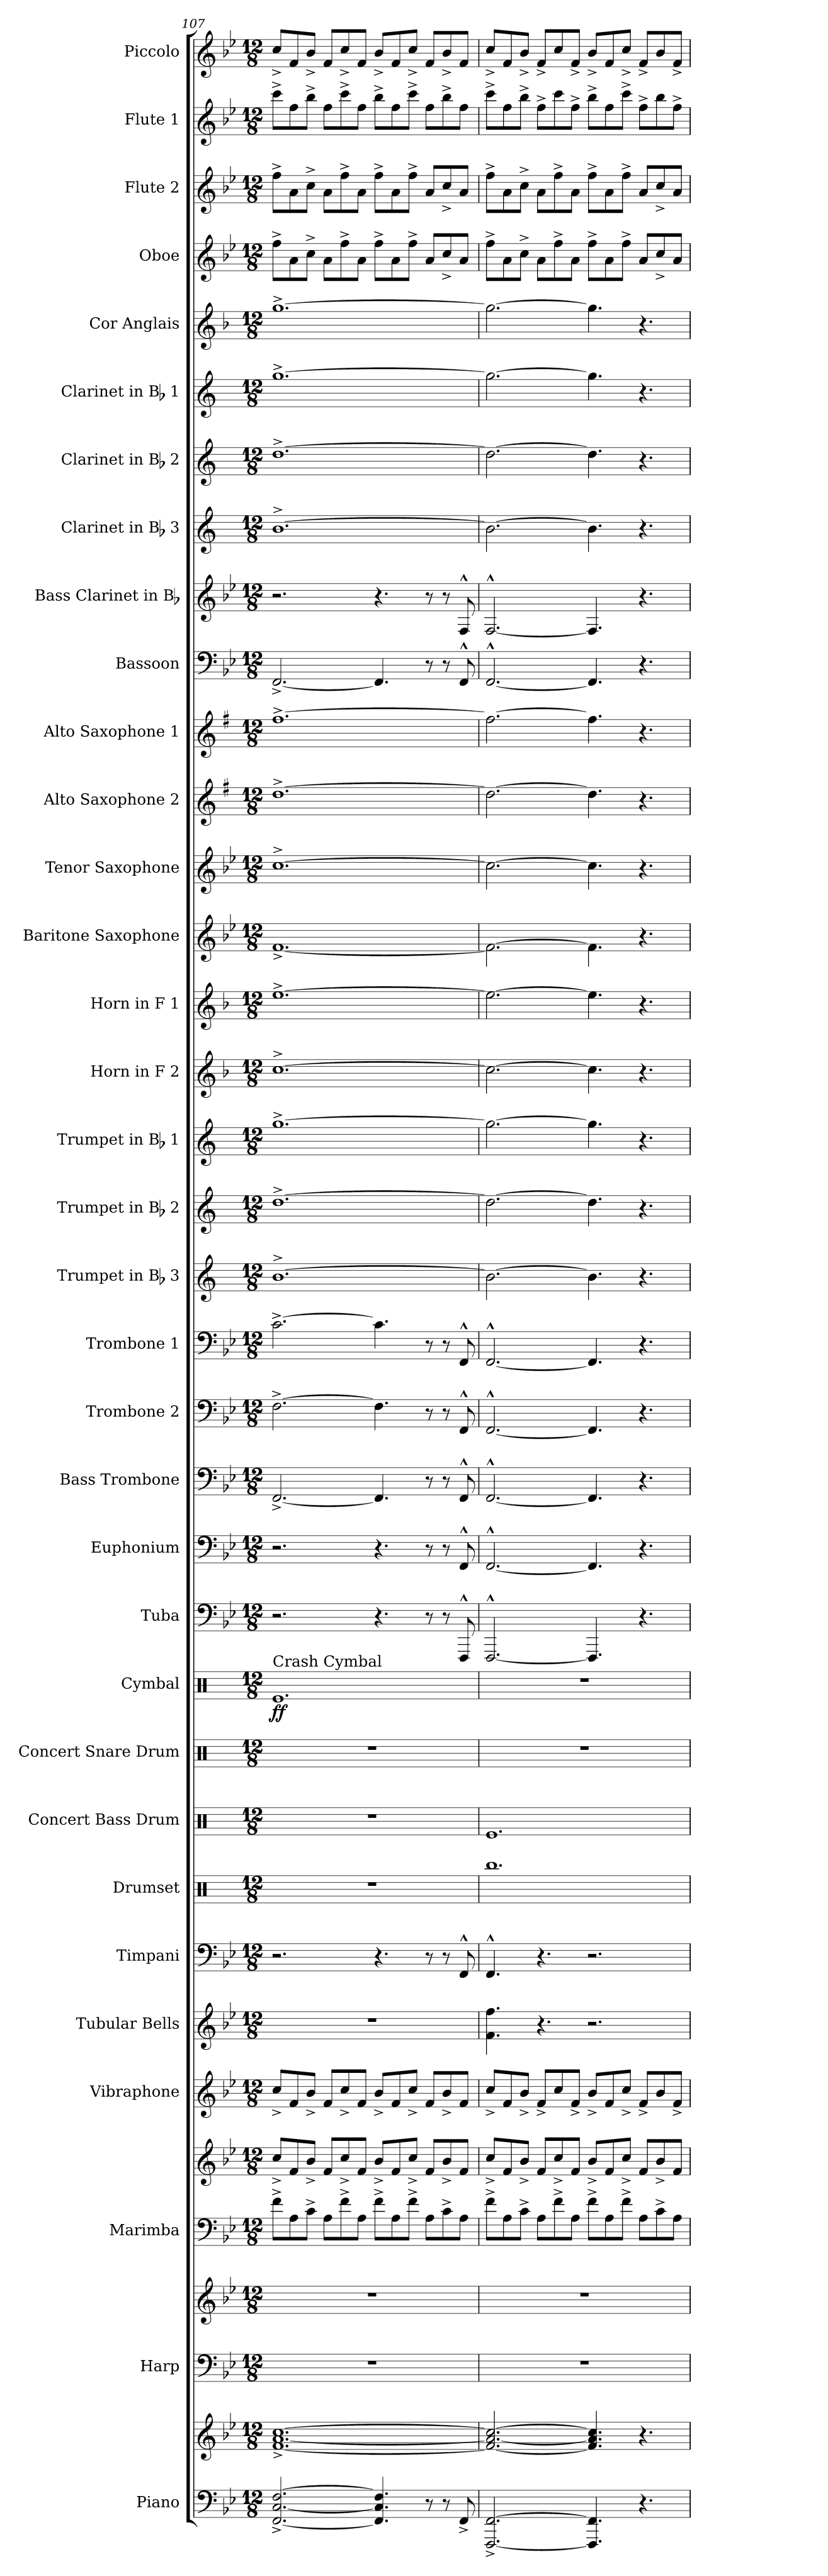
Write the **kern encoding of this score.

**kern	**kern	**kern	**kern	**kern	**kern	**kern	**kern	**kern	**kern	**kern	**kern	**kern	**dynam	**kern	**kern	**kern	**kern	**kern	**kern	**kern	**kern	**kern	**kern	**kern	**kern	**kern	**kern	**kern	**kern	**kern	**kern	**kern	**kern	**kern	**kern	**kern	**kern
*part34	*part34	*part33	*part33	*part32	*part32	*part31	*part30	*part29	*part28	*part27	*part26	*part25	*part25	*part24	*part23	*part22	*part21	*part20	*part19	*part18	*part17	*part16	*part15	*part14	*part13	*part12	*part11	*part10	*part9	*part8	*part7	*part6	*part5	*part4	*part3	*part2	*part1
*staff37	*staff36	*staff35	*staff34	*staff33	*staff32	*staff31	*staff30	*staff29	*staff28	*staff27	*staff26	*staff25	*staff25	*staff24	*staff23	*staff22	*staff21	*staff20	*staff19	*staff18	*staff17	*staff16	*staff15	*staff14	*staff13	*staff12	*staff11	*staff10	*staff9	*staff8	*staff7	*staff6	*staff5	*staff4	*staff3	*staff2	*staff1
*I"Piano	*	*I"Harp	*	*I"Marimba	*	*I"Vibraphone	*I"Tubular Bells	*I"Timpani	*I"Drumset	*I"Concert Bass Drum	*I"Concert Snare Drum	*I"Cymbal	*	*I"Tuba	*I"Euphonium	*I"Bass Trombone	*I"Trombone 2	*I"Trombone 1	*I"Trumpet in Bb 3	*I"Trumpet in Bb 2	*I"Trumpet in Bb 1	*I"Horn in F 2	*I"Horn in F 1	*I"Baritone Saxophone	*I"Tenor Saxophone	*I"Alto Saxophone 2	*I"Alto Saxophone 1	*I"Bassoon	*I"Bass Clarinet in Bb	*I"Clarinet in Bb 3	*I"Clarinet in Bb 2	*I"Clarinet in Bb 1	*I"Cor Anglais	*I"Oboe	*I"Flute 2	*I"Flute 1	*I"Piccolo
*I'Pno.	*	*I'Hp.	*	*I'Mar.	*	*I'Vib.	*I'Tub. B.	*I'Timp.	*I'D. Set	*I'Con. BD	*I'Con. Sn.	*I'Cym.	*	*I'Tba.	*I'Euph.	*I'B. Tbn.	*I'Tbn. 2	*I'Tbn. 1	*I'Tpt. 3	*I'Tpt. 2	*I'Tpt. 1	*I'Hn. 2	*I'Hn. 1	*I'Bari. Sax.	*I'Ten. Sax.	*I'Alto Sax. 2	*I'Alto Sax. 1	*I'Bsn.	*I'B. Cl.	*I'Cl. 3	*I'Cl. 2	*I'Cl. 1	*I'C. A.	*I'Ob.	*I'Fl. 2	*I'Fl. 1	*I'Picc.
*clefF4	*clefG2	*clefF4	*clefG2	*clefF4	*clefG2	*clefG2	*clefG2	*clefF4	*clefX	*clefX	*clefX	*clefX	*	*clefF4	*clefF4	*clefF4	*clefF4	*clefF4	*clefG2	*clefG2	*clefG2	*clefG2	*clefG2	*clefG2	*clefG2	*clefG2	*clefG2	*clefF4	*clefG2	*clefG2	*clefG2	*clefG2	*clefG2	*clefG2	*clefG2	*clefG2	*clefG2
*	*	*	*	*	*	*	*	*	*	*	*	*	*	*	*	*	*	*	*ITrd1c2	*ITrd1c2	*ITrd1c2	*ITrd4c7	*ITrd4c7	*ITrd12c21	*ITrd8c14	*ITrd5c9	*ITrd5c9	*	*ITrd8c14	*ITrd1c2	*ITrd1c2	*ITrd1c2	*ITrd4c7	*	*	*	*ITrd-7c-12
*k[b-e-]	*k[b-e-]	*k[b-e-]	*k[b-e-]	*k[b-e-]	*k[b-e-]	*k[b-e-]	*k[b-e-]	*k[b-e-]	*k[]	*k[]	*k[]	*k[]	*	*k[b-e-]	*k[b-e-]	*k[b-e-]	*k[b-e-]	*k[b-e-]	*k[b-e-]	*k[b-e-]	*k[b-e-]	*k[b-e-]	*k[b-e-]	*k[b-e-]	*k[b-e-]	*k[b-e-]	*k[b-e-]	*k[b-e-]	*k[b-e-]	*k[b-e-]	*k[b-e-]	*k[b-e-]	*k[b-e-]	*k[b-e-]	*k[b-e-]	*k[b-e-]	*k[b-e-]
*B-:	*B-:	*B-:	*B-:	*B-:	*B-:	*B-:	*B-:	*B-:	*	*	*	*	*	*B-:	*B-:	*B-:	*B-:	*B-:	*	*	*	*B-:	*B-:	*B-:	*	*B-:	*B-:	*B-:	*	*	*	*	*B-:	*B-:	*B-:	*B-:	*B-:
*M12/8	*M12/8	*M12/8	*M12/8	*M12/8	*M12/8	*M12/8	*M12/8	*M12/8	*M12/8	*M12/8	*M12/8	*M12/8	*	*M12/8	*M12/8	*M12/8	*M12/8	*M12/8	*M12/8	*M12/8	*M12/8	*M12/8	*M12/8	*M12/8	*M12/8	*M12/8	*M12/8	*M12/8	*M12/8	*M12/8	*M12/8	*M12/8	*M12/8	*M12/8	*M12/8	*M12/8	*M12/8
=107	=107	=107	=107	=107	=107	=107	=107	=107	=107	=107	=107	=107	=107	=107	=107	=107	=107	=107	=107	=107	=107	=107	=107	=107	=107	=107	=107	=107	=107	=107	=107	=107	=107	=107	=107	=107	=107
!	!	!	!	!	!	!	!	!	!	!	!	!LO:TX:a:t=Crash Cymbal	!	!	!	!	!	!	!	!	!	!	!	!	!	!	!	!	!	!	!	!	!	!	!	!	!
!	!	!	!	!	!	!	!	!	!	!	!	!	!LO:DY:b	!	!	!	!	!	!	!	!	!	!	!	!	!	!	!	!	!	!	!	!	!	!	!	!
[2.FF/^ [2.C/^ [2.F/^	[1.f^ [1.a^ [1.cc^	1.r	1.r	8f^\L	8cc^/L	8cc^/L	1.r	2.r	1.r	1.r	1.r	1.Re	ff	2.r	2.r	[2.FF^/	[2.F^\	[2.c^\	[1.a^	[1.cc^	[1.ff^	[1.f^	[1.a^	[1.F^	[1.c^	[1.f^	[1.a^	[2.FF^/	2.r	[1.a^	[1.cc^	[1.ff^	[1.cc^	8ff^\L	8ff^\L	8ccc^\L	8ccc^/L
.	.	.	.	8A\	8f/	8f/	.	.	.	.	.	.	.	.	.	.	.	.	.	.	.	.	.	.	.	.	.	.	.	.	.	.	.	8a\	8a\	8ff\	8ff/
.	.	.	.	8c^\J	8b-^/J	8b-^/J	.	.	.	.	.	.	.	.	.	.	.	.	.	.	.	.	.	.	.	.	.	.	.	.	.	.	.	8cc^\J	8cc^\J	8bb-^\J	8bb-^/J
.	.	.	.	8A\L	8f/L	8f/L	.	.	.	.	.	.	.	.	.	.	.	.	.	.	.	.	.	.	.	.	.	.	.	.	.	.	.	8a\L	8a\L	8ff\L	8ff/L
.	.	.	.	8f^\	8cc^/	8cc^/	.	.	.	.	.	.	.	.	.	.	.	.	.	.	.	.	.	.	.	.	.	.	.	.	.	.	.	8ff^\	8ff^\	8ccc^\	8ccc^/
.	.	.	.	8A\J	8f/J	8f/J	.	.	.	.	.	.	.	.	.	.	.	.	.	.	.	.	.	.	.	.	.	.	.	.	.	.	.	8a\J	8a\J	8ff\J	8ff/J
4.FF/] 4.C/] 4.F/]	.	.	.	8f^\L	8b-^/L	8b-^/L	.	4.r	.	.	.	.	.	4.r	4.r	4.FF/]	4.F\]	4.c\]	.	.	.	.	.	.	.	.	.	4.FF/]	4.r	.	.	.	.	8ff^\L	8ff^\L	8bb-^\L	8bb-^/L
.	.	.	.	8A\	8f/	8f/	.	.	.	.	.	.	.	.	.	.	.	.	.	.	.	.	.	.	.	.	.	.	.	.	.	.	.	8a\	8a\	8ff\	8ff/
.	.	.	.	8f^\J	8cc^/J	8cc^/J	.	.	.	.	.	.	.	.	.	.	.	.	.	.	.	.	.	.	.	.	.	.	.	.	.	.	.	8ff^\J	8ff^\J	8ccc^\J	8ccc^/J
8r	.	.	.	8A\L	8f/L	8f/L	.	8r	.	.	.	.	.	8r	8r	8r	8r	8r	.	.	.	.	.	.	.	.	.	8r	8r	.	.	.	.	8a/L	8a/L	8ff\L	8ff/L
8r	.	.	.	8c^\	8b-^/	8b-^/	.	8r	.	.	.	.	.	8r	8r	8r	8r	8r	.	.	.	.	.	.	.	.	.	8r	8r	.	.	.	.	8cc^/	8cc^/	8bb-^\	8bb-^/
8FF^/	.	.	.	8A\J	8f/J	8f/J	.	8FF^^/	.	.	.	.	.	8FFF^^/	8FF^^/	8FF^^/	8FF^^/	8FF^^/	.	.	.	.	.	.	.	.	.	8FF^^/	8FF^^/	.	.	.	.	8a/J	8a/J	8ff\J	8ff/J
!!LO:PB:g=z
=108	=108	=108	=108	=108	=108	=108	=108	=108	=108	=108	=108	=108	=108	=108	=108	=108	=108	=108	=108	=108	=108	=108	=108	=108	=108	=108	=108	=108	=108	=108	=108	=108	=108	=108	=108	=108	=108
[2.FFF/^ [2.FF/^	2.f/_ 2.a/_ 2.cc/_	1.r	1.r	8f^\L	8cc^/L	8cc^/L	4.f\ 4.ff\	4.FF^^/	1.Rbb	1.Re	1.r	1.r	.	[2.FFF^^/	[2.FF^^/	[2.FF^^/	[2.FF^^/	[2.FF^^/	2.a\_	2.cc\_	2.ff\_	2.f\_	2.a\_	2.F\_	2.c\_	2.f\_	2.a\_	[2.FF^^/	[2.FF^^/	2.a\_	2.cc\_	2.ff\_	2.cc\_	8ff^\L	8ff^\L	8ccc^\L	8ccc^/L
.	.	.	.	8A\	8f/	8f/	.	.	.	.	.	.	.	.	.	.	.	.	.	.	.	.	.	.	.	.	.	.	.	.	.	.	.	8a\	8a\	8ff\	8ff/
.	.	.	.	8c^\J	8b-^/J	8b-^/J	.	.	.	.	.	.	.	.	.	.	.	.	.	.	.	.	.	.	.	.	.	.	.	.	.	.	.	8cc^\J	8cc^\J	8bb-^\J	8bb-^/J
.	.	.	.	8A\L	8f/L	8f^/L	4.r	4.r	.	.	.	.	.	.	.	.	.	.	.	.	.	.	.	.	.	.	.	.	.	.	.	.	.	8a\L	8a\L	8ff^\L	8ff^/L
.	.	.	.	8f^\	8cc^/	8cc/	.	.	.	.	.	.	.	.	.	.	.	.	.	.	.	.	.	.	.	.	.	.	.	.	.	.	.	8ff^\	8ff^\	8ccc\	8ccc/
.	.	.	.	8A\J	8f/J	8f^/J	.	.	.	.	.	.	.	.	.	.	.	.	.	.	.	.	.	.	.	.	.	.	.	.	.	.	.	8a\J	8a\J	8ff^\J	8ff^/J
4.FFF/] 4.FF/]	4.f/] 4.a/] 4.cc/]	.	.	8f^\L	8b-^/L	8b-^/L	2.r	2.r	.	.	.	.	.	4.FFF/]	4.FF/]	4.FF/]	4.FF/]	4.FF/]	4.a\]	4.cc\]	4.ff\]	4.f\]	4.a\]	4.F\]	4.c\]	4.f\]	4.a\]	4.FF/]	4.FF/]	4.a\]	4.cc\]	4.ff\]	4.cc\]	8ff^\L	8ff^\L	8bb-^\L	8bb-^/L
.	.	.	.	8A\	8f/	8f/	.	.	.	.	.	.	.	.	.	.	.	.	.	.	.	.	.	.	.	.	.	.	.	.	.	.	.	8a\	8a\	8ff\	8ff/
.	.	.	.	8f^\J	8cc^/J	8cc^/J	.	.	.	.	.	.	.	.	.	.	.	.	.	.	.	.	.	.	.	.	.	.	.	.	.	.	.	8ff^\J	8ff^\J	8ccc^\J	8ccc^/J
4.r	4.r	.	.	8A\L	8f/L	8f^/L	.	.	.	.	.	.	.	4.r	4.r	4.r	4.r	4.r	4.r	4.r	4.r	4.r	4.r	4.r	4.r	4.r	4.r	4.r	4.r	4.r	4.r	4.r	4.r	8a/L	8a/L	8ff^\L	8ff^/L
.	.	.	.	8c^\	8b-^/	8b-/	.	.	.	.	.	.	.	.	.	.	.	.	.	.	.	.	.	.	.	.	.	.	.	.	.	.	.	8cc^/	8cc^/	8bb-\	8bb-/
.	.	.	.	8A\J	8f/J	8f^/J	.	.	.	.	.	.	.	.	.	.	.	.	.	.	.	.	.	.	.	.	.	.	.	.	.	.	.	8a/J	8a/J	8ff^\J	8ff^/J
=	=	=	=	=	=	=	=	=	=	=	=	=	=	=	=	=	=	=	=	=	=	=	=	=	=	=	=	=	=	=	=	=	=	=	=	=	=
*-	*-	*-	*-	*-	*-	*-	*-	*-	*-	*-	*-	*-	*-	*-	*-	*-	*-	*-	*-	*-	*-	*-	*-	*-	*-	*-	*-	*-	*-	*-	*-	*-	*-	*-	*-	*-	*-
